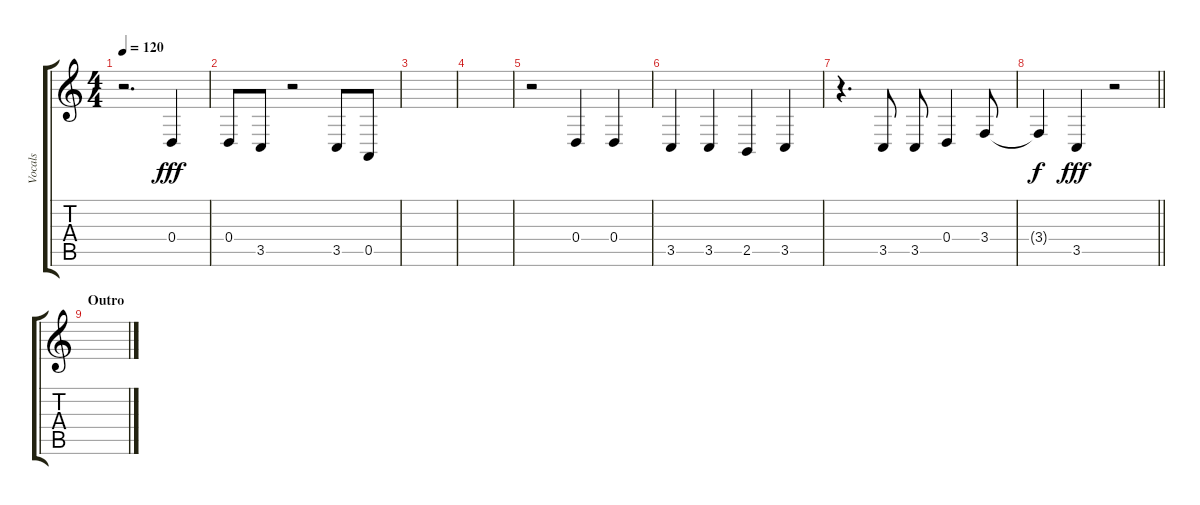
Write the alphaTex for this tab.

\track ("Vocals" "Vocals") {instrument harpsichord}
\staff {score tabs}
\tuning (E4 B3 G3 D3 A2 D2) {hide}
\ts (4 4)
\tempo 120
\clef g2
\ks c
r.2{d dy fff} 0.4.4 |
0.4.8 3.5.8 r.2 3.5.8 0.5.8 |
|
|
r.2 0.4.4 0.4.4 |
3.5.4 3.5.4 2.5.4 3.5.4 |
r.4{d} 3.5.8 3.5.8 0.4.4 3.4.8 |
\barLineRight lightlight
3.4{t}.4{dy f} 3.5.4{dy fff} r.2 |
\section ("" "Outro")
